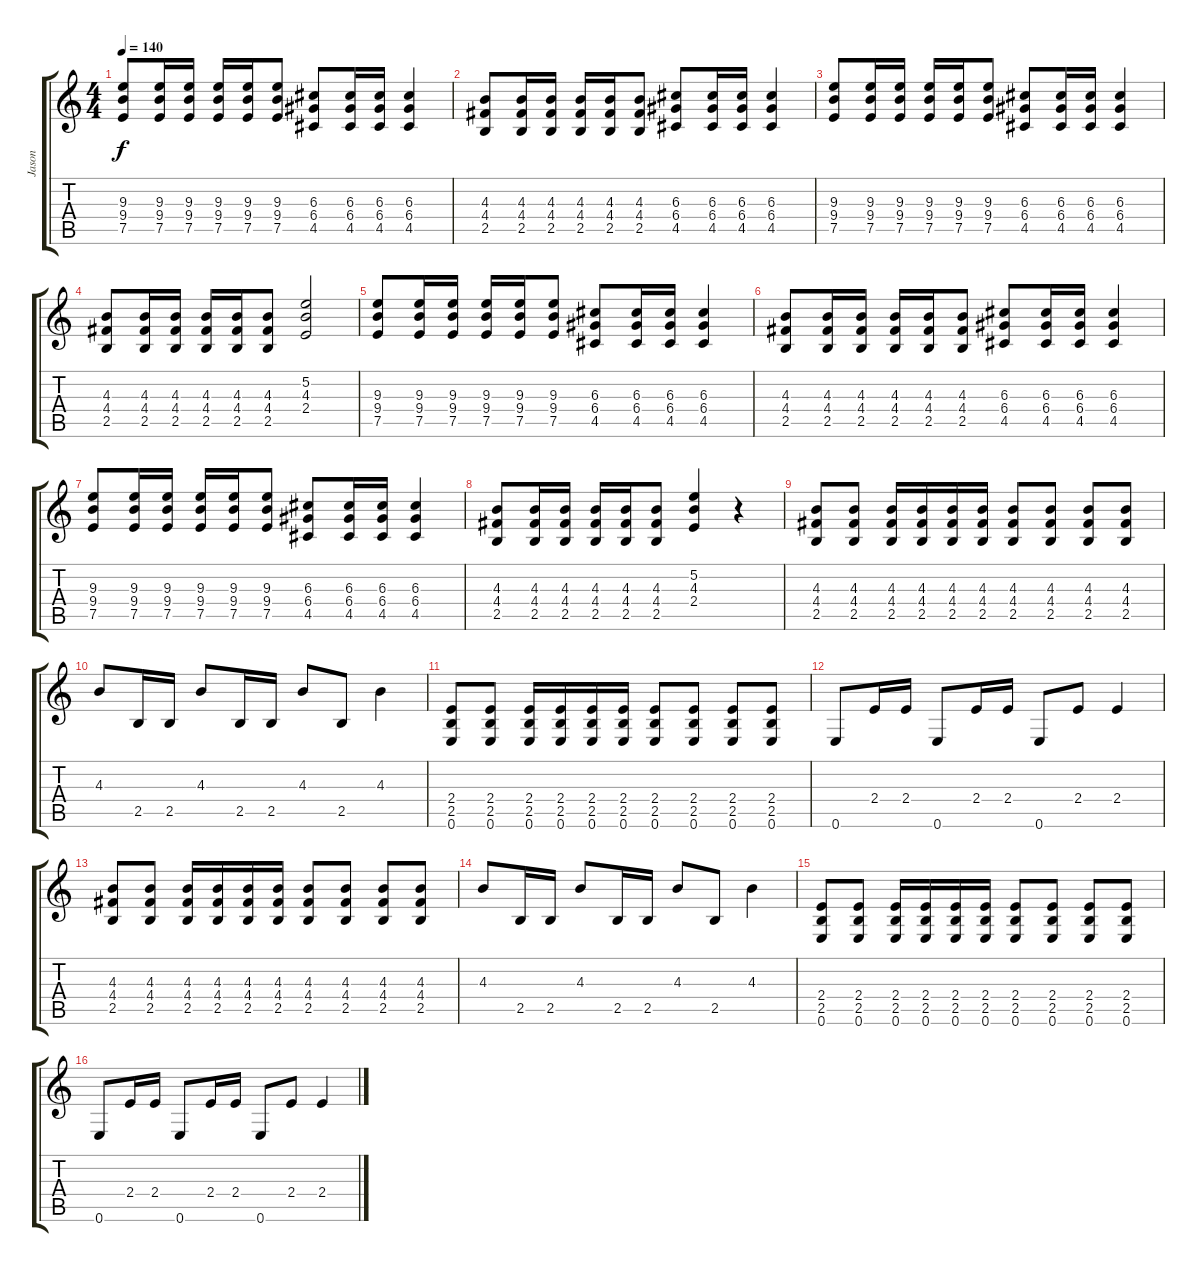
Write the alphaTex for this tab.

\track ("Jason" "Jason") {instrument distortionguitar}
\staff {score tabs}
\tuning (E4 B3 G3 D3 A2 E2) {hide}
\ts (4 4)
\tempo 140
\clef g2
\ks c
(9.3 9.4 7.5).8{dy f} (9.3 9.4 7.5).16 (9.3 9.4 7.5).16 (9.3 9.4 7.5).16 (9.3 9.4 7.5).16 (9.3 9.4 7.5).8 (6.3 6.4 4.5).8 (6.3 6.4 4.5).16 (6.3 6.4 4.5).16 (6.3 6.4 4.5).4 |
(4.3 4.4 2.5).8 (4.3 4.4 2.5).16 (4.3 4.4 2.5).16 (4.3 4.4 2.5).16 (4.3 4.4 2.5).16 (4.3 4.4 2.5).8 (6.3 6.4 4.5).8 (6.3 6.4 4.5).16 (6.3 6.4 4.5).16 (6.3 6.4 4.5).4 |
(9.3 9.4 7.5).8 (9.3 9.4 7.5).16 (9.3 9.4 7.5).16 (9.3 9.4 7.5).16 (9.3 9.4 7.5).16 (9.3 9.4 7.5).8 (6.3 6.4 4.5).8 (6.3 6.4 4.5).16 (6.3 6.4 4.5).16 (6.3 6.4 4.5).4 |
(4.3 4.4 2.5).8 (4.3 4.4 2.5).16 (4.3 4.4 2.5).16 (4.3 4.4 2.5).16 (4.3 4.4 2.5).16 (4.3 4.4 2.5).8 (5.2 4.3 2.4).2 |
(9.3 9.4 7.5).8 (9.3 9.4 7.5).16 (9.3 9.4 7.5).16 (9.3 9.4 7.5).16 (9.3 9.4 7.5).16 (9.3 9.4 7.5).8 (6.3 6.4 4.5).8 (6.3 6.4 4.5).16 (6.3 6.4 4.5).16 (6.3 6.4 4.5).4 |
(4.3 4.4 2.5).8 (4.3 4.4 2.5).16 (4.3 4.4 2.5).16 (4.3 4.4 2.5).16 (4.3 4.4 2.5).16 (4.3 4.4 2.5).8 (6.3 6.4 4.5).8 (6.3 6.4 4.5).16 (6.3 6.4 4.5).16 (6.3 6.4 4.5).4 |
(9.3 9.4 7.5).8 (9.3 9.4 7.5).16 (9.3 9.4 7.5).16 (9.3 9.4 7.5).16 (9.3 9.4 7.5).16 (9.3 9.4 7.5).8 (6.3 6.4 4.5).8 (6.3 6.4 4.5).16 (6.3 6.4 4.5).16 (6.3 6.4 4.5).4 |
(4.3 4.4 2.5).8 (4.3 4.4 2.5).16 (4.3 4.4 2.5).16 (4.3 4.4 2.5).16 (4.3 4.4 2.5).16 (4.3 4.4 2.5).8 (5.2 4.3 2.4).4 r.4 |
(4.3 4.4 2.5).8 (4.3 4.4 2.5).8 (4.3 4.4 2.5).16 (4.3 4.4 2.5).16 (4.3 4.4 2.5).16 (4.3 4.4 2.5).16 (4.3 4.4 2.5).8 (4.3 4.4 2.5).8 (4.3 4.4 2.5).8 (4.3 4.4 2.5).8 |
4.3.8 2.5.16 2.5.16 4.3.8 2.5.16 2.5.16 4.3.8 2.5.8 4.3.4 |
(2.4 2.5 0.6).8 (2.4 2.5 0.6).8 (2.4 2.5 0.6).16 (2.4 2.5 0.6).16 (2.4 2.5 0.6).16 (2.4 2.5 0.6).16 (2.4 2.5 0.6).8 (2.4 2.5 0.6).8 (2.4 2.5 0.6).8 (2.4 2.5 0.6).8 |
0.6.8 2.4.16 2.4.16 0.6.8 2.4.16 2.4.16 0.6.8 2.4.8 2.4.4 |
(4.3 4.4 2.5).8 (4.3 4.4 2.5).8 (4.3 4.4 2.5).16 (4.3 4.4 2.5).16 (4.3 4.4 2.5).16 (4.3 4.4 2.5).16 (4.3 4.4 2.5).8 (4.3 4.4 2.5).8 (4.3 4.4 2.5).8 (4.3 4.4 2.5).8 |
4.3.8 2.5.16 2.5.16 4.3.8 2.5.16 2.5.16 4.3.8 2.5.8 4.3.4 |
(2.4 2.5 0.6).8 (2.4 2.5 0.6).8 (2.4 2.5 0.6).16 (2.4 2.5 0.6).16 (2.4 2.5 0.6).16 (2.4 2.5 0.6).16 (2.4 2.5 0.6).8 (2.4 2.5 0.6).8 (2.4 2.5 0.6).8 (2.4 2.5 0.6).8 |
0.6.8 2.4.16 2.4.16 0.6.8 2.4.16 2.4.16 0.6.8 2.4.8 2.4.4
